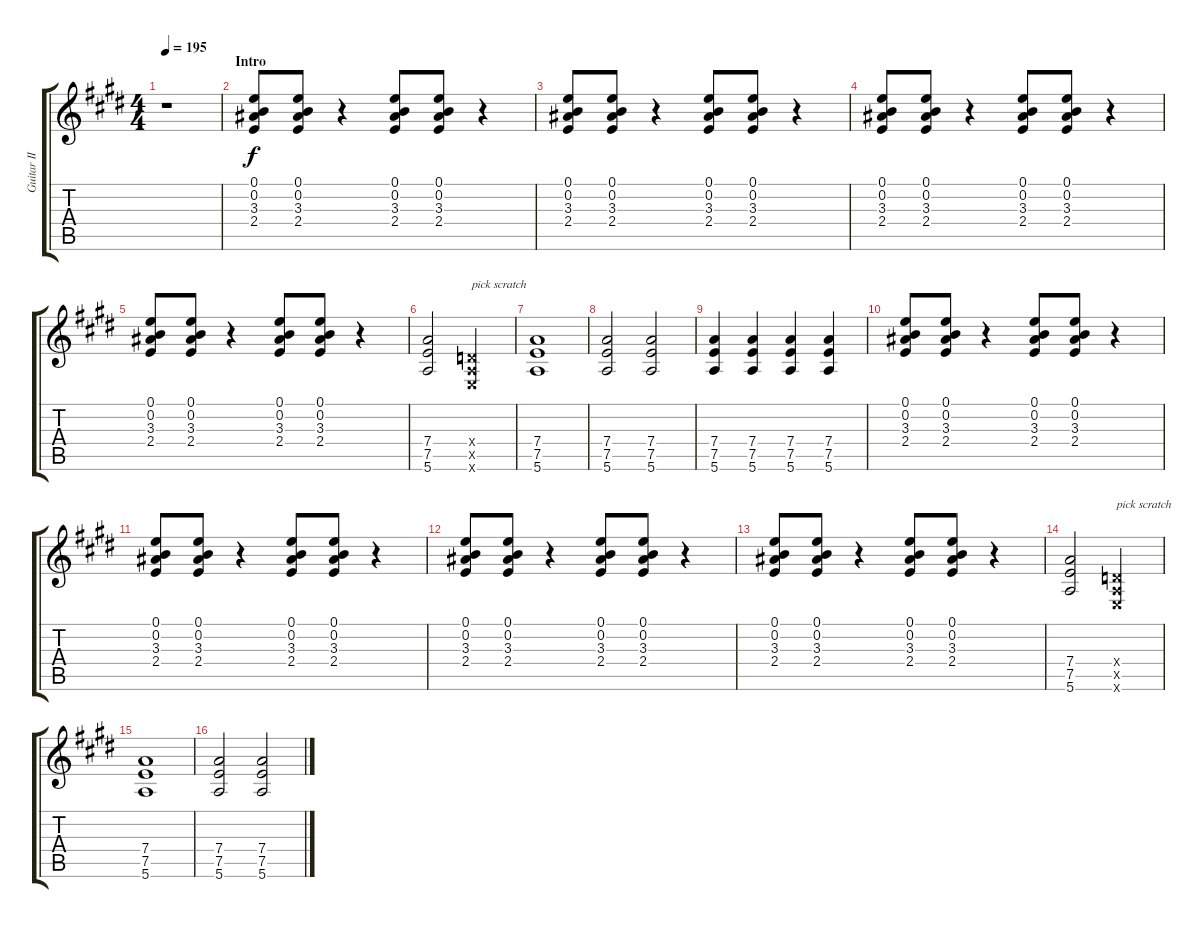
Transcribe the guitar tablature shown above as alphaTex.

\track ("Guitar II" "Guitar II") {instrument distortionguitar}
\staff {score tabs}
\tuning (E4 B3 G3 D3 A2 E2) {hide}
\ts (4 4)
\tempo 195
\clef g2
\ks e
r.1{dy f instrument distortionguitar} |
\section ("" "Intro")
(0.1 0.2 3.3 2.4).8 (0.1 0.2 3.3 2.4).8 r.4 (0.1 0.2 3.3 2.4).8 (0.1 0.2 3.3 2.4).8 r.4 |
(0.1 0.2 3.3 2.4).8 (0.1 0.2 3.3 2.4).8 r.4 (0.1 0.2 3.3 2.4).8 (0.1 0.2 3.3 2.4).8 r.4 |
(0.1 0.2 3.3 2.4).8 (0.1 0.2 3.3 2.4).8 r.4 (0.1 0.2 3.3 2.4).8 (0.1 0.2 3.3 2.4).8 r.4 |
(0.1 0.2 3.3 2.4).8 (0.1 0.2 3.3 2.4).8 r.4 (0.1 0.2 3.3 2.4).8 (0.1 0.2 3.3 2.4).8 r.4 |
(7.4 7.5 5.6).2 (0.4{x} 0.5{x} 0.6{x}).2{txt "pick scratch"} |
(7.4 7.5 5.6).1 |
(7.4 7.5 5.6).2 (7.4 7.5 5.6).2 |
(7.4 7.5 5.6).4 (7.4 7.5 5.6).4 (7.4 7.5 5.6).4 (7.4 7.5 5.6).4 |
(0.1 0.2 3.3 2.4).8 (0.1 0.2 3.3 2.4).8 r.4 (0.1 0.2 3.3 2.4).8 (0.1 0.2 3.3 2.4).8 r.4 |
(0.1 0.2 3.3 2.4).8 (0.1 0.2 3.3 2.4).8 r.4 (0.1 0.2 3.3 2.4).8 (0.1 0.2 3.3 2.4).8 r.4 |
(0.1 0.2 3.3 2.4).8 (0.1 0.2 3.3 2.4).8 r.4 (0.1 0.2 3.3 2.4).8 (0.1 0.2 3.3 2.4).8 r.4 |
(0.1 0.2 3.3 2.4).8 (0.1 0.2 3.3 2.4).8 r.4 (0.1 0.2 3.3 2.4).8 (0.1 0.2 3.3 2.4).8 r.4 |
(7.4 7.5 5.6).2 (0.4{x} 0.5{x} 0.6{x}).2{txt "pick scratch"} |
(7.4 7.5 5.6).1 |
(7.4 7.5 5.6).2 (7.4 7.5 5.6).2
